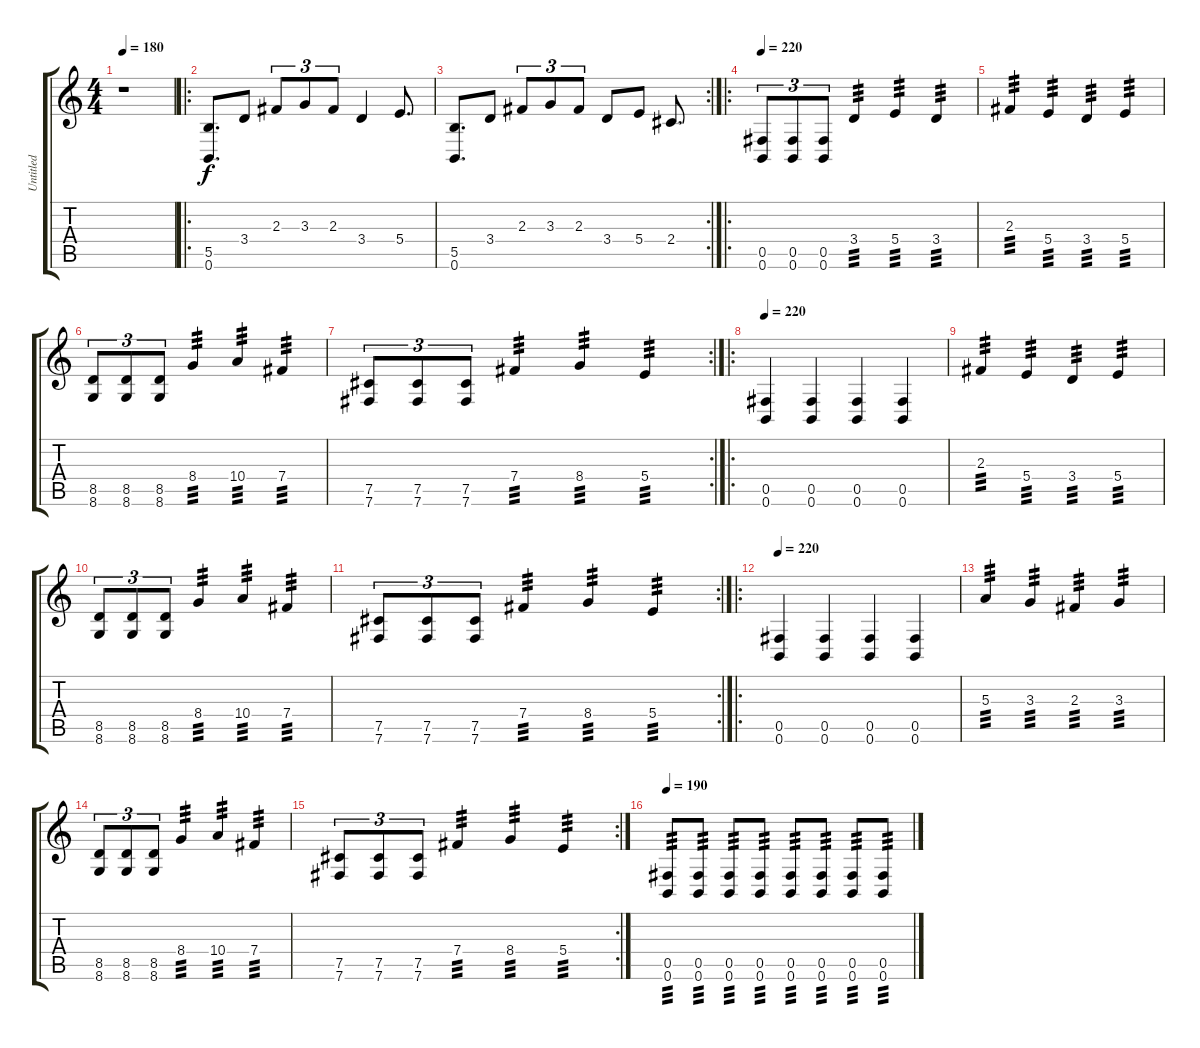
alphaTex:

\track ("Untitled" "Untitled") {instrument distortionguitar}
\staff {score tabs}
\tuning (Db4 Ab3 E3 B2 Gb2 B1) {hide}
\ts (4 4)
\tempo 180
\clef g2
\ks c
r.1{dy f} |
\ro
(5.5 0.6).8{d} 3.4.8 2.3.8{tu (3 2)} 3.3.8{tu (3 2)} 2.3.8{tu (3 2)} 3.4.4 5.4.8{d} |
\rc 2
(5.5 0.6).8{d} 3.4.8 2.3.8{tu (3 2)} 3.3.8{tu (3 2)} 2.3.8{tu (3 2)} 3.4.8 5.4.8 2.4.8{d} |
\ro
\tempo 220
(0.5 0.6).8{tu (3 2)} (0.5 0.6).8{tu (3 2)} (0.5 0.6).8{tu (3 2)} 3.4.4{tp 3} 5.4.4{tp 3} 3.4.4{tp 3} |
2.3.4{tp 3} 5.4.4{tp 3} 3.4.4{tp 3} 5.4.4{tp 3} |
(8.5 8.6).8{tu (3 2)} (8.5 8.6).8{tu (3 2)} (8.5 8.6).8{tu (3 2)} 8.4.4{tp 3} 10.4.4{tp 3} 7.4.4{tp 3} |
\rc 2
(7.5 7.6).8{tu (3 2)} (7.5 7.6).8{tu (3 2)} (7.5 7.6).8{tu (3 2)} 7.4.4{tp 3} 8.4.4{tp 3} 5.4.4{tp 3} |
\ro
\tempo 220
(0.5 0.6).4 (0.5 0.6).4 (0.5 0.6).4 (0.5 0.6).4 |
2.3.4{tp 3} 5.4.4{tp 3} 3.4.4{tp 3} 5.4.4{tp 3} |
(8.5 8.6).8{tu (3 2)} (8.5 8.6).8{tu (3 2)} (8.5 8.6).8{tu (3 2)} 8.4.4{tp 3} 10.4.4{tp 3} 7.4.4{tp 3} |
\rc 2
(7.5 7.6).8{tu (3 2)} (7.5 7.6).8{tu (3 2)} (7.5 7.6).8{tu (3 2)} 7.4.4{tp 3} 8.4.4{tp 3} 5.4.4{tp 3} |
\ro
\tempo 220
(0.5 0.6).4 (0.5 0.6).4 (0.5 0.6).4 (0.5 0.6).4 |
5.3.4{tp 3} 3.3.4{tp 3} 2.3.4{tp 3} 3.3.4{tp 3} |
(8.5 8.6).8{tu (3 2)} (8.5 8.6).8{tu (3 2)} (8.5 8.6).8{tu (3 2)} 8.4.4{tp 3} 10.4.4{tp 3} 7.4.4{tp 3} |
\rc 2
(7.5 7.6).8{tu (3 2)} (7.5 7.6).8{tu (3 2)} (7.5 7.6).8{tu (3 2)} 7.4.4{tp 3} 8.4.4{tp 3} 5.4.4{tp 3} |
\tempo 190
(0.5 0.6).8{tp 3} (0.5 0.6).8{tp 3} (0.5 0.6).8{tp 3} (0.5 0.6).8{tp 3} (0.5 0.6).8{tp 3} (0.5 0.6).8{tp 3} (0.5 0.6).8{tp 3} (0.5 0.6).8{tp 3}
